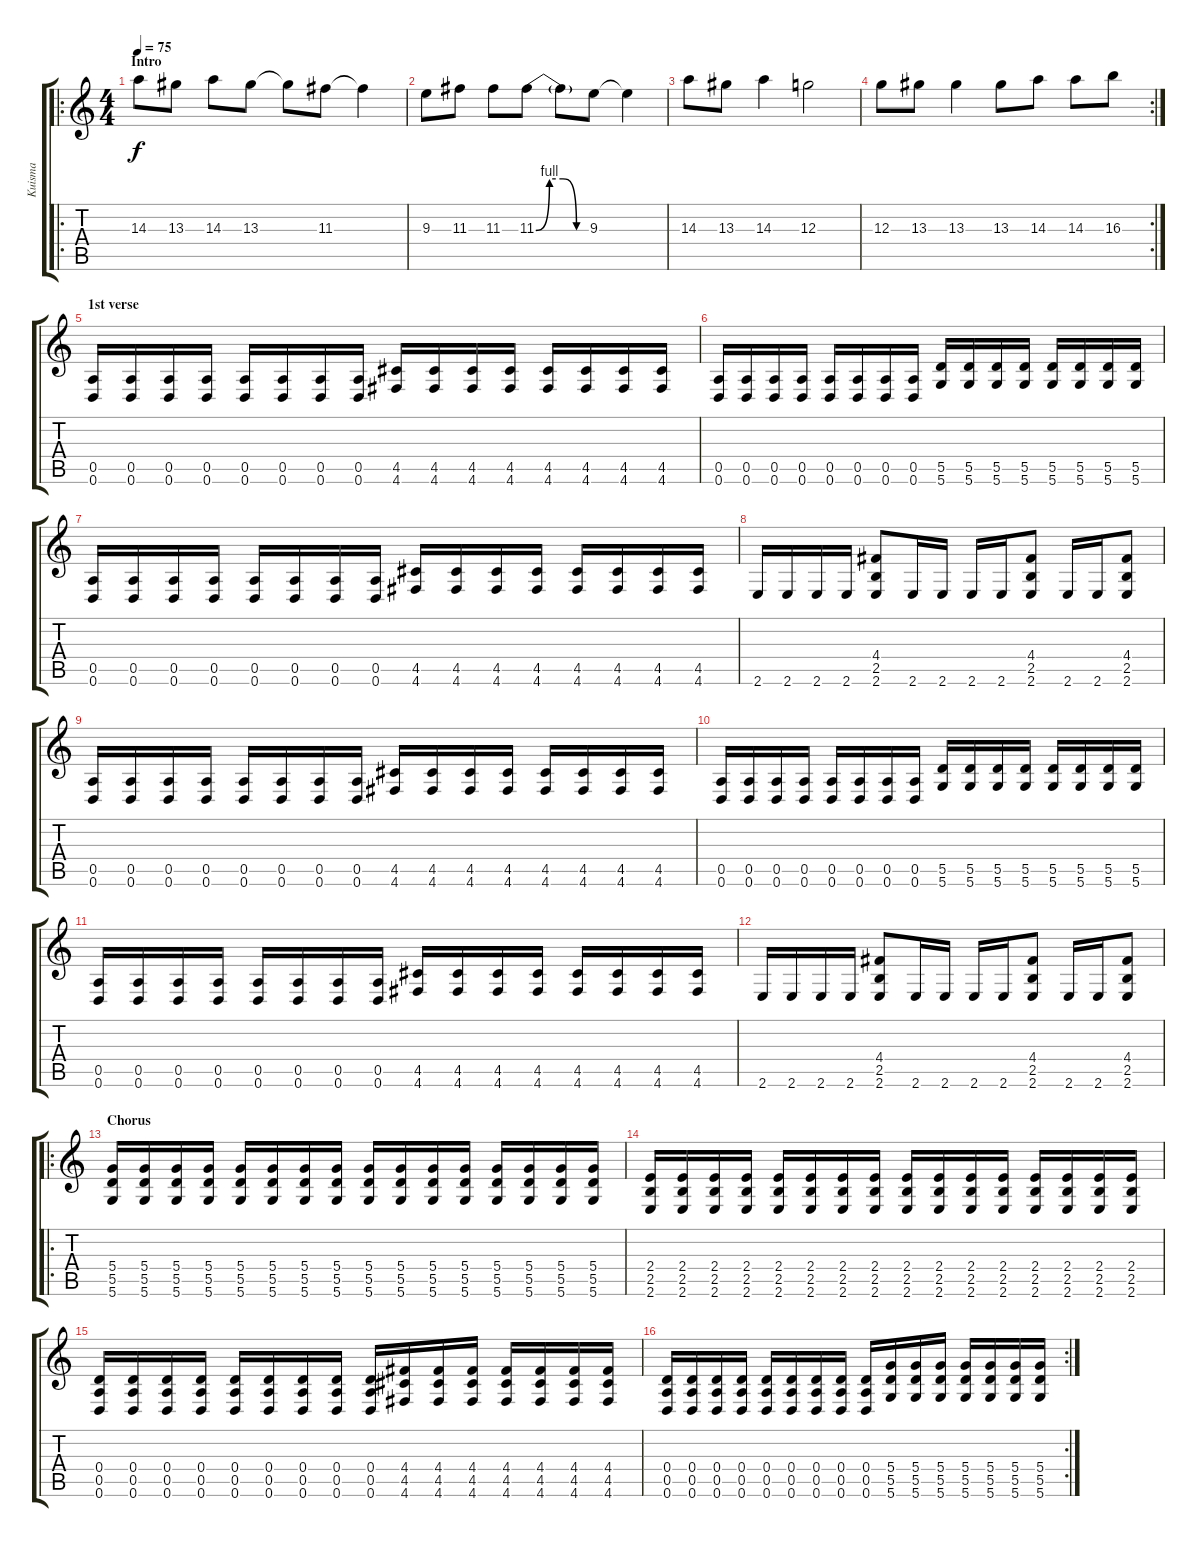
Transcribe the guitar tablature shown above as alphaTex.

\track ("Kuisma" "Kuisma") {instrument distortionguitar}
\staff {score tabs}
\tuning (E4 B3 G3 D3 A2 D2) {hide}
\ro
\ts (4 4)
\section ("" "Intro")
\tempo 75
\clef g2
\ks c
14.3.8{dy f volume 15 balance 8 instrument distortionguitar} 13.3.8 14.3.8 13.3.8 13.3{t}.8 11.3.8 11.3{t}.4 |
9.3.8 11.3.8 11.3.8 11.3{be (custom 0 0 15 4 30 4 45 0 60 0)}.8 11.3{t}.8 9.3.8 9.3{t}.4 |
14.3.8 13.3.8 14.3.4 12.3.2 |
\rc 2
12.3.8 13.3.8 13.3.4 13.3.8 14.3.8 14.3.8 16.3.8 |
\section ("" "1st verse")
(0.5 0.6).16{volume 13 balance 0} (0.5 0.6).16 (0.5 0.6).16 (0.5 0.6).16 (0.5 0.6).16 (0.5 0.6).16 (0.5 0.6).16 (0.5 0.6).16 (4.5 4.6).16 (4.5 4.6).16 (4.5 4.6).16 (4.5 4.6).16 (4.5 4.6).16 (4.5 4.6).16 (4.5 4.6).16 (4.5 4.6).16 |
(0.5 0.6).16 (0.5 0.6).16 (0.5 0.6).16 (0.5 0.6).16 (0.5 0.6).16 (0.5 0.6).16 (0.5 0.6).16 (0.5 0.6).16 (5.5 5.6).16 (5.5 5.6).16 (5.5 5.6).16 (5.5 5.6).16 (5.5 5.6).16 (5.5 5.6).16 (5.5 5.6).16 (5.5 5.6).16 |
(0.5 0.6).16 (0.5 0.6).16 (0.5 0.6).16 (0.5 0.6).16 (0.5 0.6).16 (0.5 0.6).16 (0.5 0.6).16 (0.5 0.6).16 (4.5 4.6).16 (4.5 4.6).16 (4.5 4.6).16 (4.5 4.6).16 (4.5 4.6).16 (4.5 4.6).16 (4.5 4.6).16 (4.5 4.6).16 |
2.6.16 2.6.16 2.6.16 2.6.16 (4.4 2.5 2.6).8 2.6.16 2.6.16 2.6.16 2.6.16 (4.4 2.5 2.6).8 2.6.16 2.6.16 (4.4 2.5 2.6).8 |
(0.5 0.6).16 (0.5 0.6).16 (0.5 0.6).16 (0.5 0.6).16 (0.5 0.6).16 (0.5 0.6).16 (0.5 0.6).16 (0.5 0.6).16 (4.5 4.6).16 (4.5 4.6).16 (4.5 4.6).16 (4.5 4.6).16 (4.5 4.6).16 (4.5 4.6).16 (4.5 4.6).16 (4.5 4.6).16 |
(0.5 0.6).16 (0.5 0.6).16 (0.5 0.6).16 (0.5 0.6).16 (0.5 0.6).16 (0.5 0.6).16 (0.5 0.6).16 (0.5 0.6).16 (5.5 5.6).16 (5.5 5.6).16 (5.5 5.6).16 (5.5 5.6).16 (5.5 5.6).16 (5.5 5.6).16 (5.5 5.6).16 (5.5 5.6).16 |
(0.5 0.6).16 (0.5 0.6).16 (0.5 0.6).16 (0.5 0.6).16 (0.5 0.6).16 (0.5 0.6).16 (0.5 0.6).16 (0.5 0.6).16 (4.5 4.6).16 (4.5 4.6).16 (4.5 4.6).16 (4.5 4.6).16 (4.5 4.6).16 (4.5 4.6).16 (4.5 4.6).16 (4.5 4.6).16 |
2.6.16 2.6.16 2.6.16 2.6.16 (4.4 2.5 2.6).8 2.6.16 2.6.16 2.6.16 2.6.16 (4.4 2.5 2.6).8 2.6.16 2.6.16 (4.4 2.5 2.6).8 |
\ro
\section ("" "Chorus")
(5.4 5.5 5.6).16 (5.4 5.5 5.6).16 (5.4 5.5 5.6).16 (5.4 5.5 5.6).16 (5.4 5.5 5.6).16 (5.4 5.5 5.6).16 (5.4 5.5 5.6).16 (5.4 5.5 5.6).16 (5.4 5.5 5.6).16 (5.4 5.5 5.6).16 (5.4 5.5 5.6).16 (5.4 5.5 5.6).16 (5.4 5.5 5.6).16 (5.4 5.5 5.6).16 (5.4 5.5 5.6).16 (5.4 5.5 5.6).16 |
(2.4 2.5 2.6).16 (2.4 2.5 2.6).16 (2.4 2.5 2.6).16 (2.4 2.5 2.6).16 (2.4 2.5 2.6).16 (2.4 2.5 2.6).16 (2.4 2.5 2.6).16 (2.4 2.5 2.6).16 (2.4 2.5 2.6).16 (2.4 2.5 2.6).16 (2.4 2.5 2.6).16 (2.4 2.5 2.6).16 (2.4 2.5 2.6).16 (2.4 2.5 2.6).16 (2.4 2.5 2.6).16 (2.4 2.5 2.6).16 |
(0.4 0.5 0.6).16 (0.4 0.5 0.6).16 (0.4 0.5 0.6).16 (0.4 0.5 0.6).16 (0.4 0.5 0.6).16 (0.4 0.5 0.6).16 (0.4 0.5 0.6).16 (0.4 0.5 0.6).16 (0.4 0.5 0.6).16 (4.4 4.5 4.6).16 (4.4 4.5 4.6).16 (4.4 4.5 4.6).16 (4.4 4.5 4.6).16 (4.4 4.5 4.6).16 (4.4 4.5 4.6).16 (4.4 4.5 4.6).16 |
\rc 2
(0.4 0.5 0.6).16 (0.4 0.5 0.6).16 (0.4 0.5 0.6).16 (0.4 0.5 0.6).16 (0.4 0.5 0.6).16 (0.4 0.5 0.6).16 (0.4 0.5 0.6).16 (0.4 0.5 0.6).16 (0.4 0.5 0.6).16 (5.4 5.5 5.6).16 (5.4 5.5 5.6).16 (5.4 5.5 5.6).16 (5.4 5.5 5.6).16 (5.4 5.5 5.6).16 (5.4 5.5 5.6).16 (5.4 5.5 5.6).16
